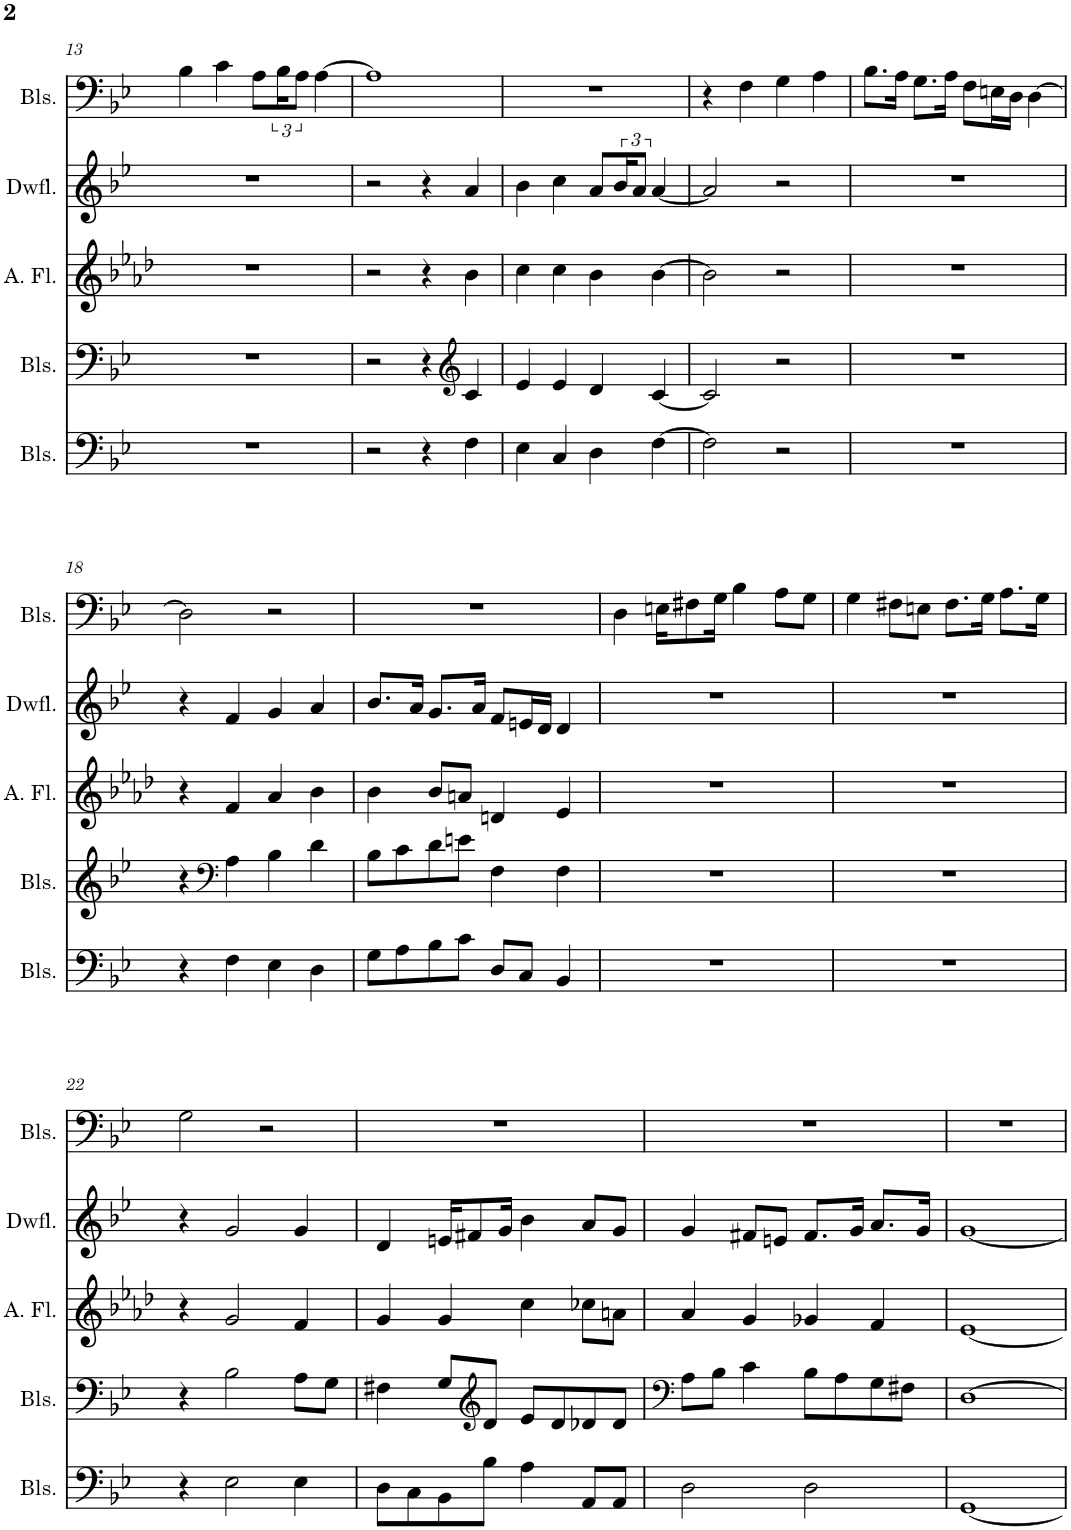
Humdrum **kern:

**kern	**kern	**kern	**kern	**kern
*part5	*part4	*part3	*part2	*part1
*staff5	*staff4	*staff3	*staff2	*staff1
*I"Blaasinstrumenten	*I"Blaasinstrumenten	*I"Alt-fluit	*I"Dwarsfluit	*I"Blaasinstrumenten
*I'Bls.	*I'Bls.	*I'A. Fl.	*I'Dwfl.	*I'Bls.
!!LO:PB:g=z
*clefF4	*clefF4	*clefG2	*clefG2	*clefF4
*	*	*Trd3c5	*	*
*k[b-e-]	*k[b-e-]	*k[b-e-a-d-]	*k[b-e-]	*k[b-e-]
*M4/4	*M4/4	*M4/4	*M4/4	*M4/4
=13	=13	=13	=13	=13
1r	1r	1r	1r	4B-\
.	.	.	.	4c\
.	.	.	.	8A\L
.	.	.	.	24B-\K
.	.	.	.	12A\J
.	.	.	.	[4A\
=14	=14	=14	=14	=14
2r	2r	2r	2r	1A]
4r	4r	4r	4r	.
*	*clefG2	*	*	*
4F\	4c/	4b-\	4a/	.
=15	=15	=15	=15	=15
4E-\	4e-/	4cc\	4b-\	1r
4C/	4e-/	4cc\	4cc\	.
4D\	4d/	4b-\	8a/L	.
.	.	.	24b-/K	.
.	.	.	12a/J	.
[4F\	[4c/	[4b-\	[4a/	.
=16	=16	=16	=16	=16
2F\]	2c/]	2b-\]	2a/]	4r
.	.	.	.	4F\
2r	2r	2r	2r	4G\
.	.	.	.	4A\
=17	=17	=17	=17	=17
1r	1r	1r	1r	8.B-\L
.	.	.	.	16A\Jk
.	.	.	.	8.G\L
.	.	.	.	16A\Jk
.	.	.	.	8F\L
.	.	.	.	16En\L
.	.	.	.	16D\JJ
.	.	.	.	[4D\
!!LO:LB:g=z
=18	=18	=18	=18	=18
4r	4r	4r	4r	2D\]
*	*clefF4	*	*	*
4F\	4A\	4f/	4f/	.
4E-\	4B-\	4a-/	4g/	2r
4D\	4d\	4b-\	4a/	.
=19	=19	=19	=19	=19
8G\L	8B-\L	4b-\	8.b-/L	1r
8A\	8c\	.	.	.
.	.	.	16a/Jk	.
8B-\	8d\	8b-/L	8.g/L	.
8c\J	8en\J	8an/J	.	.
.	.	.	16a/Jk	.
8D/L	4F\	4dn/	8f/L	.
8C/J	.	.	16en/L	.
.	.	.	16d/JJ	.
4BB-/	4F\	4e-/	4d/	.
=20	=20	=20	=20	=20
1r	1r	1r	1r	4D\
.	.	.	.	16En\KL
.	.	.	.	8F#X\
.	.	.	.	16G\Jk
.	.	.	.	4B-\
.	.	.	.	8A\L
.	.	.	.	8G\J
=21	=21	=21	=21	=21
1r	1r	1r	1r	4G\
.	.	.	.	8F#X\L
.	.	.	.	8En\J
.	.	.	.	8.F#\L
.	.	.	.	16G\Jk
.	.	.	.	8.A\L
.	.	.	.	16G\Jk
!!LO:LB:g=z
=22	=22	=22	=22	=22
4r	4r	4r	4r	2G\
2E-\	2B-\	2g/	2g/	.
.	.	.	.	2r
4E-\	8A\L	4f/	4g/	.
.	8G\J	.	.	.
=23	=23	=23	=23	=23
8D\L	4F#X\	4g/	4d/	1r
8C\	.	.	.	.
8BB-\	8G/L	4g/	16en/KL	.
.	.	.	8f#X/	.
*	*clefG2	*	*	*
8B-\J	8d/J	.	.	.
.	.	.	16g/Jk	.
4A\	8e-/L	4cc\	4b-\	.
.	8d/	.	.	.
8AA/L	8d-X/	8cc-X\L	8a/L	.
8AA/J	8d-/J	8an\J	8g/J	.
=24	=24	=24	=24	=24
*	*clefF4	*	*	*
2D\	8A\L	4a-/	4g/	1r
.	8B-\J	.	.	.
.	4c\	4g/	8f#X/L	.
.	.	.	8en/J	.
2D\	8B-\L	4g-X/	8.f#/L	.
.	8A\	.	.	.
.	.	.	16g/Jk	.
.	8G\	4f/	8.a/L	.
.	8F#X\J	.	.	.
.	.	.	16g/Jk	.
=25	=25	=25	=25	=25
[1GG	[1D	[1e-	[1g	1r
=	=	=	=	=
*-	*-	*-	*-	*-
